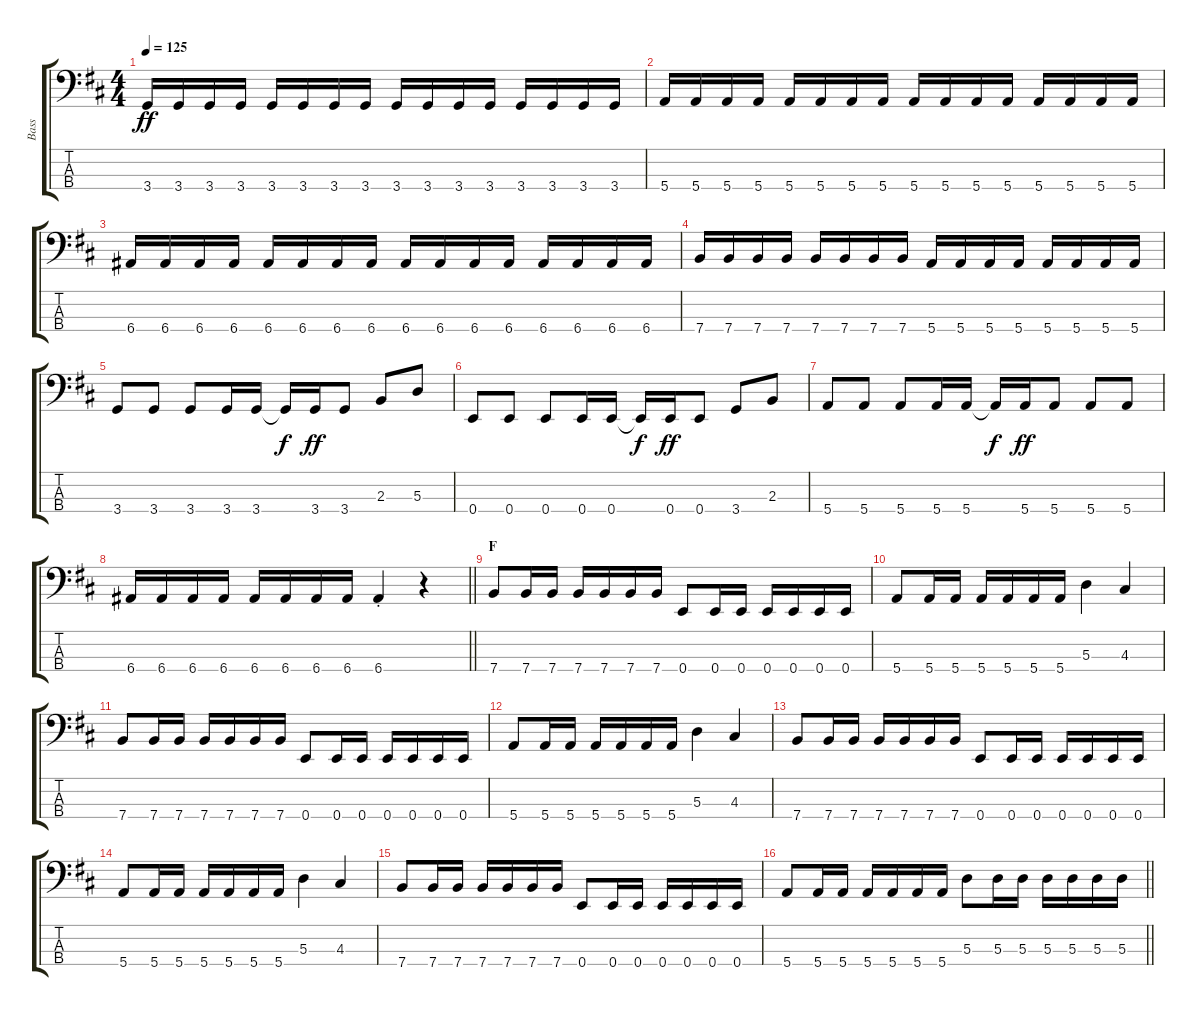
\track ("Bass" "Bass") {instrument electricbasspick}
\staff {score tabs}
\tuning (G2 D2 A1 E1) {hide}
\ts (4 4)
\tempo 125
\clef f4
\ks d
3.4.16{dy ff} 3.4.16 3.4.16 3.4.16 3.4.16 3.4.16 3.4.16 3.4.16 3.4.16 3.4.16 3.4.16 3.4.16 3.4.16 3.4.16 3.4.16 3.4.16 |
5.4.16 5.4.16 5.4.16 5.4.16 5.4.16 5.4.16 5.4.16 5.4.16 5.4.16 5.4.16 5.4.16 5.4.16 5.4.16 5.4.16 5.4.16 5.4.16 |
6.4.16 6.4.16 6.4.16 6.4.16 6.4.16 6.4.16 6.4.16 6.4.16 6.4.16 6.4.16 6.4.16 6.4.16 6.4.16 6.4.16 6.4.16 6.4.16 |
7.4.16 7.4.16 7.4.16 7.4.16 7.4.16 7.4.16 7.4.16 7.4.16 5.4.16 5.4.16 5.4.16 5.4.16 5.4.16 5.4.16 5.4.16 5.4.16 |
3.4.8 3.4.8 3.4.8 3.4.16 3.4.16 3.4{t}.16{dy f} 3.4.16{dy ff} 3.4.8 2.3.8 5.3.8 |
0.4.8 0.4.8 0.4.8 0.4.16 0.4.16 0.4{t}.16{dy f} 0.4.16{dy ff} 0.4.8 3.4.8 2.3.8 |
5.4.8 5.4.8 5.4.8 5.4.16 5.4.16 5.4{t}.16{dy f} 5.4.16{dy ff} 5.4.8 5.4.8 5.4.8 |
\barLineRight lightlight
6.4.16 6.4.16 6.4.16 6.4.16 6.4.16 6.4.16 6.4.16 6.4.16 6.4{st}.4 r.4 |
\section ("" "F")
7.4.8 7.4.16 7.4.16 7.4.16 7.4.16 7.4.16 7.4.16 0.4.8 0.4.16 0.4.16 0.4.16 0.4.16 0.4.16 0.4.16 |
5.4.8 5.4.16 5.4.16 5.4.16 5.4.16 5.4.16 5.4.16 5.3.4 4.3.4 |
7.4.8 7.4.16 7.4.16 7.4.16 7.4.16 7.4.16 7.4.16 0.4.8 0.4.16 0.4.16 0.4.16 0.4.16 0.4.16 0.4.16 |
5.4.8 5.4.16 5.4.16 5.4.16 5.4.16 5.4.16 5.4.16 5.3.4 4.3.4 |
7.4.8 7.4.16 7.4.16 7.4.16 7.4.16 7.4.16 7.4.16 0.4.8 0.4.16 0.4.16 0.4.16 0.4.16 0.4.16 0.4.16 |
5.4.8 5.4.16 5.4.16 5.4.16 5.4.16 5.4.16 5.4.16 5.3.4 4.3.4 |
7.4.8 7.4.16 7.4.16 7.4.16 7.4.16 7.4.16 7.4.16 0.4.8 0.4.16 0.4.16 0.4.16 0.4.16 0.4.16 0.4.16 |
\barLineRight lightlight
5.4.8 5.4.16 5.4.16 5.4.16 5.4.16 5.4.16 5.4.16 5.3.8 5.3.16 5.3.16 5.3.16 5.3.16 5.3.16 5.3.16
